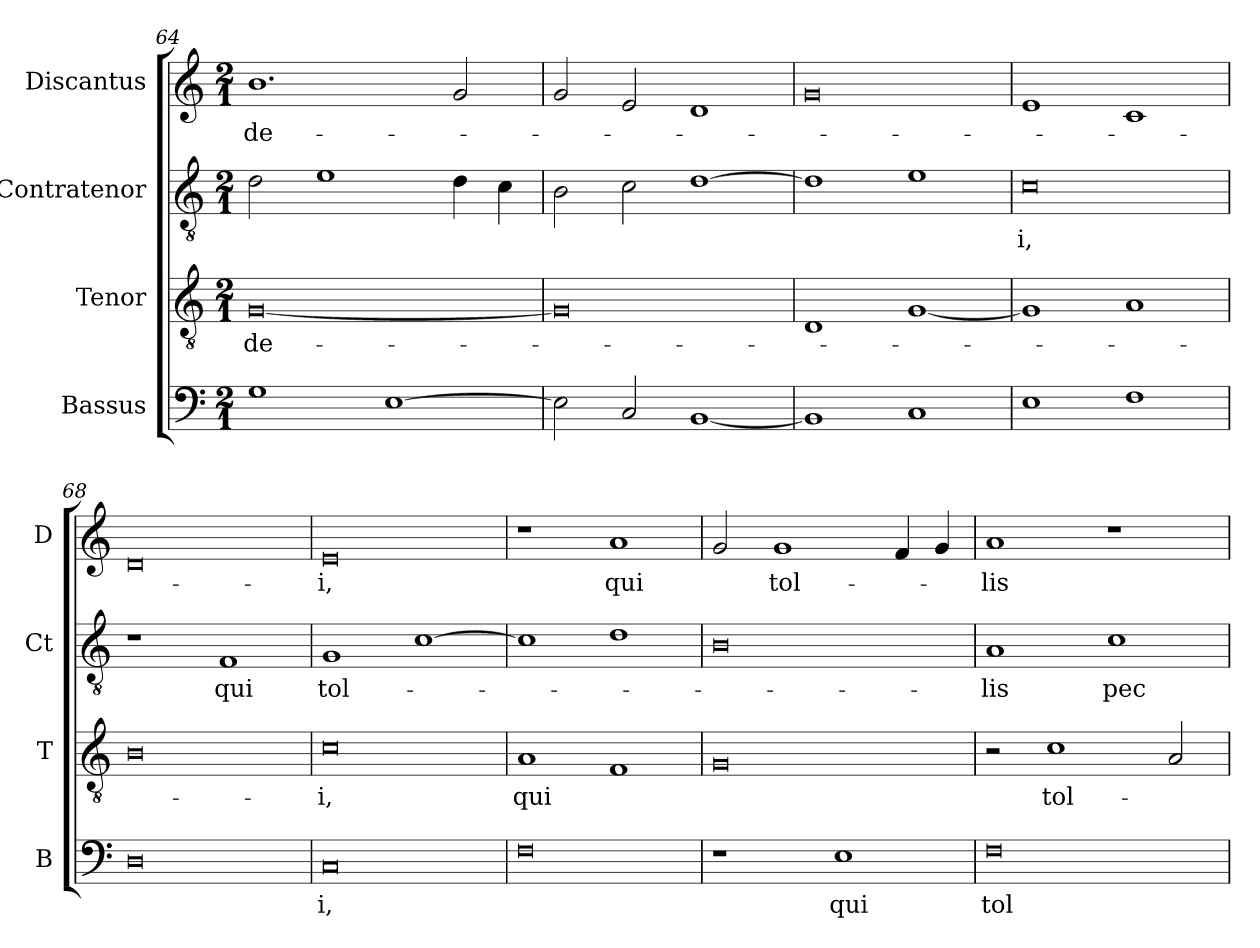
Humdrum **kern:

**kern	**text	**kern	**text	**kern	**text	**kern	**text
*part4	*part4	*part3	*part3	*part2	*part2	*part1	*part1
*staff4	*staff4	*staff3	*staff3	*staff2	*staff2	*staff1	*staff1
*I"Bassus	*	*I"Tenor	*	*I"Contratenor	*	*I"Discantus	*
*I'B	*	*I'T	*	*I'Ct	*	*I'D	*
*clefF4	*	*clefGv2	*	*clefGv2	*	*clefG2	*
*k[]	*	*k[]	*	*k[]	*	*k[]	*
*M2/1	*	*M2/1	*	*M2/1	*	*M2/1	*
=64	=64	=64	=64	=64	=64	=64	=64
1G	.	[0G	de-	2d\	.	1.b	de-
.	.	.	.	1e	.	.	.
[1E	.	.	.	.	.	.	.
.	.	.	.	4d\	.	2g/	.
.	.	.	.	4c\	.	.	.
=65	=65	=65	=65	=65	=65	=65	=65
2E\]	.	0G]	.	2B\	.	2g/	.
2C/	.	.	.	2c\	.	2e/	.
[1BB	.	.	.	[1d	.	1d	.
=66	=66	=66	=66	=66	=66	=66	=66
1BB]	.	1D	.	1d]	.	0g	.
1C	.	[1G	.	1e	.	.	.
=67	=67	=67	=67	=67	=67	=67	=67
1E	.	1G]	.	0c	-i,	1e	.
1F	.	1A	.	.	.	1c	.
=68	=68	=68	=68	=68	=68	=68	=68
0D	.	0B	.	1r	.	0d	.
.	.	.	.	1F	qui	.	.
=69	=69	=69	=69	=69	=69	=69	=69
0C	-i,	0c	-i,	1G	tol-	0e	-i,
.	.	.	.	[1c	.	.	.
=70	=70	=70	=70	=70	=70	=70	=70
0F	.	1A	qui	1c]	.	1r	.
.	.	1F	.	1d	.	1a	qui
=71	=71	=71	=71	=71	=71	=71	=71
1r	.	0G	.	0B	.	2g/	.
.	.	.	.	.	.	1g	tol-
1E	qui	.	.	.	.	.	.
.	.	.	.	.	.	4f/	.
.	.	.	.	.	.	4g/	.
=72	=72	=72	=72	=72	=72	=72	=72
0F	tol-	2r	.	1A	-lis	1a	-lis
.	.	1c	tol-	.	.	.	.
.	.	.	.	1c	pec-	1r	.
.	.	2A/	.	.	.	.	.
=	=	=	=	=	=	=	=
*-	*-	*-	*-	*-	*-	*-	*-
